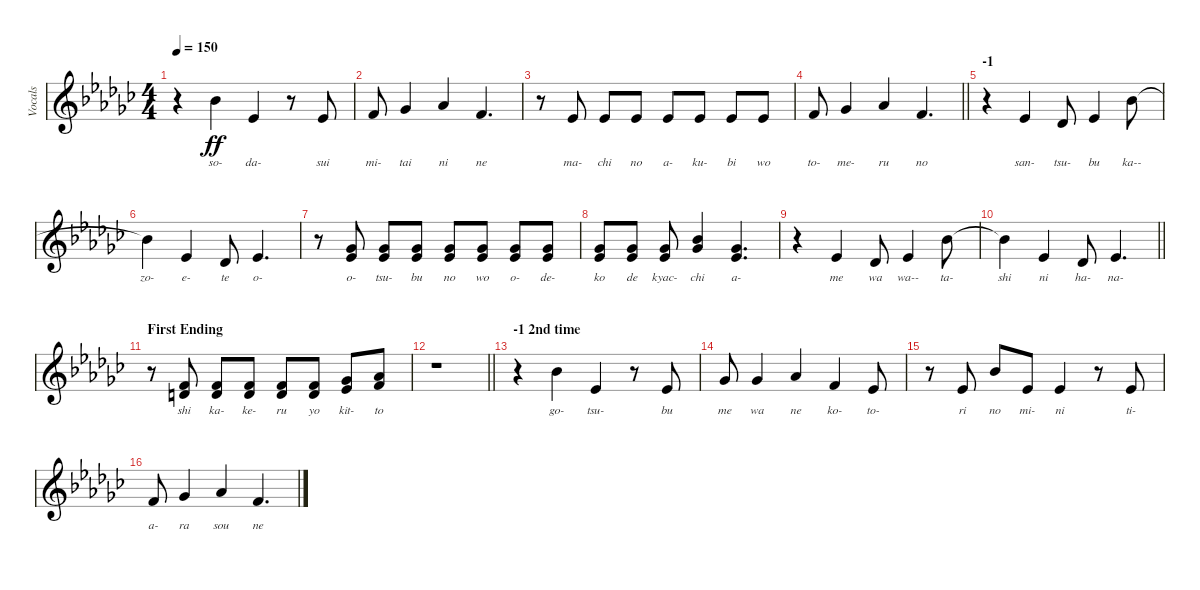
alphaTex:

\track ("Vocals" "Vocals") {instrument cello}
\staff {score}
\tuning (E4 B3 G3 D3 A2 E2 B1) {hide}
\ts (4 4)
\tempo 150
\clef g2
\ks ebminor
r.4{dy ff} 6.1.4{lyrics (0 "so-") lyrics (1 "") lyrics (2 "") lyrics (3 "") lyrics (4 "")} 4.2.4{lyrics (0 "da-") lyrics (1 "") lyrics (2 "") lyrics (3 "") lyrics (4 "")} r.8 4.2.8{lyrics (0 "sui") lyrics (1 "") lyrics (2 "") lyrics (3 "") lyrics (4 "")} |
1.1.8{lyrics (0 "mi-") lyrics (1 "") lyrics (2 "") lyrics (3 "") lyrics (4 "")} 2.1.4{lyrics (0 "tai") lyrics (1 "") lyrics (2 "") lyrics (3 "") lyrics (4 "")} 4.1.4{lyrics (0 "ni") lyrics (1 "") lyrics (2 "") lyrics (3 "") lyrics (4 "")} 1.1.4{d lyrics (0 "ne") lyrics (1 "") lyrics (2 "") lyrics (3 "") lyrics (4 "")} |
r.8 4.2.8{lyrics (0 "ma-") lyrics (1 "") lyrics (2 "") lyrics (3 "") lyrics (4 "")} 4.2.8{lyrics (0 "chi") lyrics (1 "") lyrics (2 "") lyrics (3 "") lyrics (4 "")} 4.2.8{lyrics (0 "no") lyrics (1 "") lyrics (2 "") lyrics (3 "") lyrics (4 "")} 4.2.8{lyrics (0 "a-") lyrics (1 "") lyrics (2 "") lyrics (3 "") lyrics (4 "")} 4.2.8{lyrics (0 "ku-") lyrics (1 "") lyrics (2 "") lyrics (3 "") lyrics (4 "")} 4.2.8{lyrics (0 "bi") lyrics (1 "") lyrics (2 "") lyrics (3 "") lyrics (4 "")} 4.2.8{lyrics (0 "wo") lyrics (1 "") lyrics (2 "") lyrics (3 "") lyrics (4 "")} |
\barLineRight lightlight
1.1.8{lyrics (0 "to-") lyrics (1 "") lyrics (2 "") lyrics (3 "") lyrics (4 "")} 2.1.4{lyrics (0 "me-") lyrics (1 "") lyrics (2 "") lyrics (3 "") lyrics (4 "")} 4.1.4{lyrics (0 "ru") lyrics (1 "") lyrics (2 "") lyrics (3 "") lyrics (4 "")} 1.1.4{d lyrics (0 "no") lyrics (1 "") lyrics (2 "") lyrics (3 "") lyrics (4 "")} |
\section ("" "-1")
r.4 4.2.4{lyrics (0 "san-") lyrics (1 "") lyrics (2 "") lyrics (3 "") lyrics (4 "")} 2.2.8{lyrics (0 "tsu-") lyrics (1 "") lyrics (2 "") lyrics (3 "") lyrics (4 "")} 4.2.4{lyrics (0 "bu") lyrics (1 "") lyrics (2 "") lyrics (3 "") lyrics (4 "")} 6.1.8{lyrics (0 "ka--") lyrics (1 "") lyrics (2 "") lyrics (3 "") lyrics (4 "")} |
6.1{t}.4{lyrics (0 "zo-") lyrics (1 "") lyrics (2 "") lyrics (3 "") lyrics (4 "")} 4.2.4{lyrics (0 "e-") lyrics (1 "") lyrics (2 "") lyrics (3 "") lyrics (4 "")} 2.2.8{lyrics (0 "te") lyrics (1 "") lyrics (2 "") lyrics (3 "") lyrics (4 "")} 4.2.4{d lyrics (0 "o-") lyrics (1 "") lyrics (2 "") lyrics (3 "") lyrics (4 "")} |
r.8 (2.1 4.2).8{lyrics (0 "o-") lyrics (1 "") lyrics (2 "") lyrics (3 "") lyrics (4 "")} (2.1 4.2).8{lyrics (0 "tsu-") lyrics (1 "") lyrics (2 "") lyrics (3 "") lyrics (4 "")} (2.1 4.2).8{lyrics (0 "bu") lyrics (1 "") lyrics (2 "") lyrics (3 "") lyrics (4 "")} (2.1 4.2).8{lyrics (0 "no") lyrics (1 "") lyrics (2 "") lyrics (3 "") lyrics (4 "")} (2.1 4.2).8{lyrics (0 "wo") lyrics (1 "") lyrics (2 "") lyrics (3 "") lyrics (4 "")} (2.1 4.2).8{lyrics (0 "o-") lyrics (1 "") lyrics (2 "") lyrics (3 "") lyrics (4 "")} (2.1 4.2).8{lyrics (0 "de-") lyrics (1 "") lyrics (2 "") lyrics (3 "") lyrics (4 "")} |
(2.1 4.2).8{lyrics (0 "ko") lyrics (1 "") lyrics (2 "") lyrics (3 "") lyrics (4 "")} (2.1 4.2).8{lyrics (0 "de") lyrics (1 "") lyrics (2 "") lyrics (3 "") lyrics (4 "")} (2.1 4.2).8{lyrics (0 "kyac-") lyrics (1 "") lyrics (2 "") lyrics (3 "") lyrics (4 "")} (2.1 11.2).4{lyrics (0 "chi") lyrics (1 "") lyrics (2 "") lyrics (3 "") lyrics (4 "")} (2.1 4.2).4{d lyrics (0 "a-") lyrics (1 "") lyrics (2 "") lyrics (3 "") lyrics (4 "")} |
r.4 4.2.4{lyrics (0 "me") lyrics (1 "") lyrics (2 "") lyrics (3 "") lyrics (4 "")} 2.2.8{lyrics (0 "wa") lyrics (1 "") lyrics (2 "") lyrics (3 "") lyrics (4 "")} 4.2.4{lyrics (0 "wa--") lyrics (1 "") lyrics (2 "") lyrics (3 "") lyrics (4 "")} 6.1.8{lyrics (0 "ta-") lyrics (1 "") lyrics (2 "") lyrics (3 "") lyrics (4 "")} |
\barLineRight lightlight
6.1{t}.4{lyrics (0 "shi") lyrics (1 "") lyrics (2 "") lyrics (3 "") lyrics (4 "")} 4.2.4{lyrics (0 "ni") lyrics (1 "") lyrics (2 "") lyrics (3 "") lyrics (4 "")} 2.2.8{lyrics (0 "ha-") lyrics (1 "") lyrics (2 "") lyrics (3 "") lyrics (4 "")} 4.2.4{d lyrics (0 "na-") lyrics (1 "") lyrics (2 "") lyrics (3 "") lyrics (4 "")} |
\section ("" "First Ending")
r.8 (1.1 3.2).8{lyrics (0 "shi") lyrics (1 "") lyrics (2 "") lyrics (3 "") lyrics (4 "")} (1.1 3.2).8{lyrics (0 "ka-") lyrics (1 "") lyrics (2 "") lyrics (3 "") lyrics (4 "")} (1.1 3.2).8{lyrics (0 "ke-") lyrics (1 "") lyrics (2 "") lyrics (3 "") lyrics (4 "")} (1.1 3.2).8{lyrics (0 "ru") lyrics (1 "") lyrics (2 "") lyrics (3 "") lyrics (4 "")} (1.1 3.2).8{lyrics (0 "yo") lyrics (1 "") lyrics (2 "") lyrics (3 "") lyrics (4 "")} (2.1 4.2).8{lyrics (0 "kit-") lyrics (1 "") lyrics (2 "") lyrics (3 "") lyrics (4 "")} (4.1 6.2).8{lyrics (0 "to") lyrics (1 "") lyrics (2 "") lyrics (3 "") lyrics (4 "")} |
\barLineRight lightlight
r.1 |
\section ("" "-1 2nd time")
r.4 6.1.4{lyrics (0 "go-") lyrics (1 "") lyrics (2 "") lyrics (3 "") lyrics (4 "")} 4.2.4{lyrics (0 "tsu-") lyrics (1 "") lyrics (2 "") lyrics (3 "") lyrics (4 "")} r.8 4.2.8{lyrics (0 "bu") lyrics (1 "") lyrics (2 "") lyrics (3 "") lyrics (4 "")} |
2.1.8{lyrics (0 "me") lyrics (1 "") lyrics (2 "") lyrics (3 "") lyrics (4 "")} 2.1.4{lyrics (0 "wa") lyrics (1 "") lyrics (2 "") lyrics (3 "") lyrics (4 "")} 4.1.4{lyrics (0 "ne") lyrics (1 "") lyrics (2 "") lyrics (3 "") lyrics (4 "")} 1.1.4{lyrics (0 "ko-") lyrics (1 "") lyrics (2 "") lyrics (3 "") lyrics (4 "")} 4.2.8{lyrics (0 "to-") lyrics (1 "") lyrics (2 "") lyrics (3 "") lyrics (4 "")} |
r.8 4.2.8{lyrics (0 "ri") lyrics (1 "") lyrics (2 "") lyrics (3 "") lyrics (4 "")} 6.1.8{lyrics (0 "no") lyrics (1 "") lyrics (2 "") lyrics (3 "") lyrics (4 "")} 4.2.8{lyrics (0 "mi-") lyrics (1 "") lyrics (2 "") lyrics (3 "") lyrics (4 "")} 4.2.4{lyrics (0 "ni") lyrics (1 "") lyrics (2 "") lyrics (3 "") lyrics (4 "")} r.8 4.2.8{lyrics (0 "ti-") lyrics (1 "") lyrics (2 "") lyrics (3 "") lyrics (4 "")} |
1.1.8{lyrics (0 "a-") lyrics (1 "") lyrics (2 "") lyrics (3 "") lyrics (4 "")} 2.1.4{lyrics (0 "ra") lyrics (1 "") lyrics (2 "") lyrics (3 "") lyrics (4 "")} 4.1.4{lyrics (0 "sou") lyrics (1 "") lyrics (2 "") lyrics (3 "") lyrics (4 "")} 1.1.4{d lyrics (0 "ne") lyrics (1 "") lyrics (2 "") lyrics (3 "") lyrics (4 "")}
